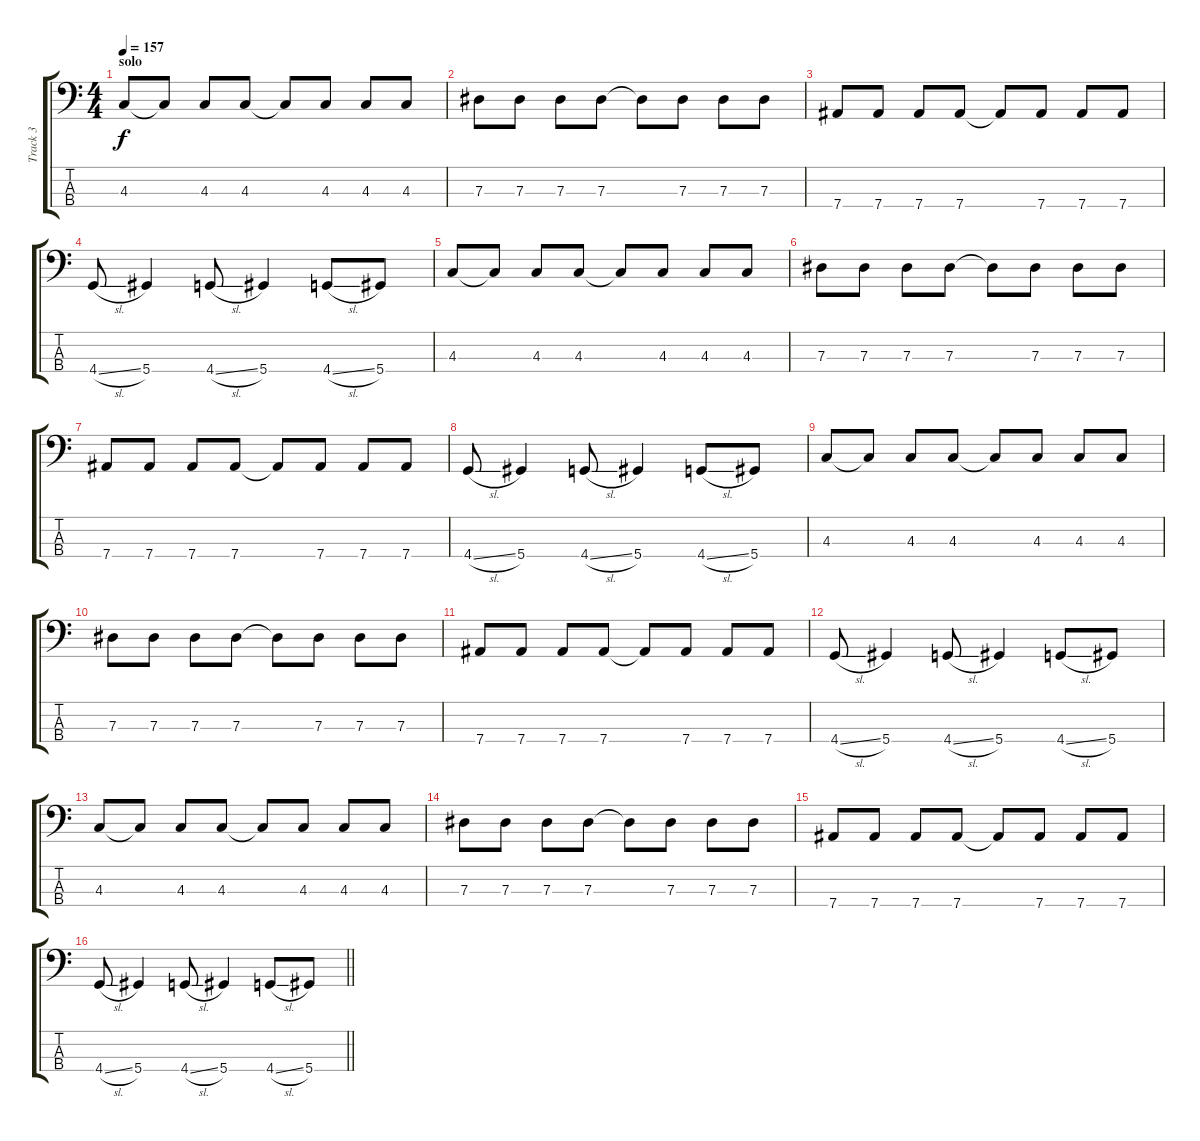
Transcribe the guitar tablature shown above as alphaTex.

\track ("Track 3" "Track 3") {instrument electricbassfinger}
\staff {score tabs}
\tuning (Gb2 Db2 Ab1 Eb1) {hide}
\ts (4 4)
\section ("" "solo")
\tempo 157
\clef f4
\ks c
4.3.8{dy f} 4.3{t}.8 4.3.8 4.3.8 4.3{t}.8 4.3.8 4.3.8 4.3.8 |
7.3.8 7.3.8 7.3.8 7.3.8 7.3{t}.8 7.3.8 7.3.8 7.3.8 |
7.4.8 7.4.8 7.4.8 7.4.8 7.4{t}.8 7.4.8 7.4.8 7.4.8 |
4.4{sl}.8 5.4.4 4.4{sl}.8 5.4.4 4.4{sl}.8 5.4.8 |
4.3.8 4.3{t}.8 4.3.8 4.3.8 4.3{t}.8 4.3.8 4.3.8 4.3.8 |
7.3.8 7.3.8 7.3.8 7.3.8 7.3{t}.8 7.3.8 7.3.8 7.3.8 |
7.4.8 7.4.8 7.4.8 7.4.8 7.4{t}.8 7.4.8 7.4.8 7.4.8 |
4.4{sl}.8 5.4.4 4.4{sl}.8 5.4.4 4.4{sl}.8 5.4.8 |
4.3.8 4.3{t}.8 4.3.8 4.3.8 4.3{t}.8 4.3.8 4.3.8 4.3.8 |
7.3.8 7.3.8 7.3.8 7.3.8 7.3{t}.8 7.3.8 7.3.8 7.3.8 |
7.4.8 7.4.8 7.4.8 7.4.8 7.4{t}.8 7.4.8 7.4.8 7.4.8 |
4.4{sl}.8 5.4.4 4.4{sl}.8 5.4.4 4.4{sl}.8 5.4.8 |
4.3.8 4.3{t}.8 4.3.8 4.3.8 4.3{t}.8 4.3.8 4.3.8 4.3.8 |
7.3.8 7.3.8 7.3.8 7.3.8 7.3{t}.8 7.3.8 7.3.8 7.3.8 |
7.4.8 7.4.8 7.4.8 7.4.8 7.4{t}.8 7.4.8 7.4.8 7.4.8 |
\barLineRight lightlight
4.4{sl}.8 5.4.4 4.4{sl}.8 5.4.4 4.4{sl}.8 5.4.8
